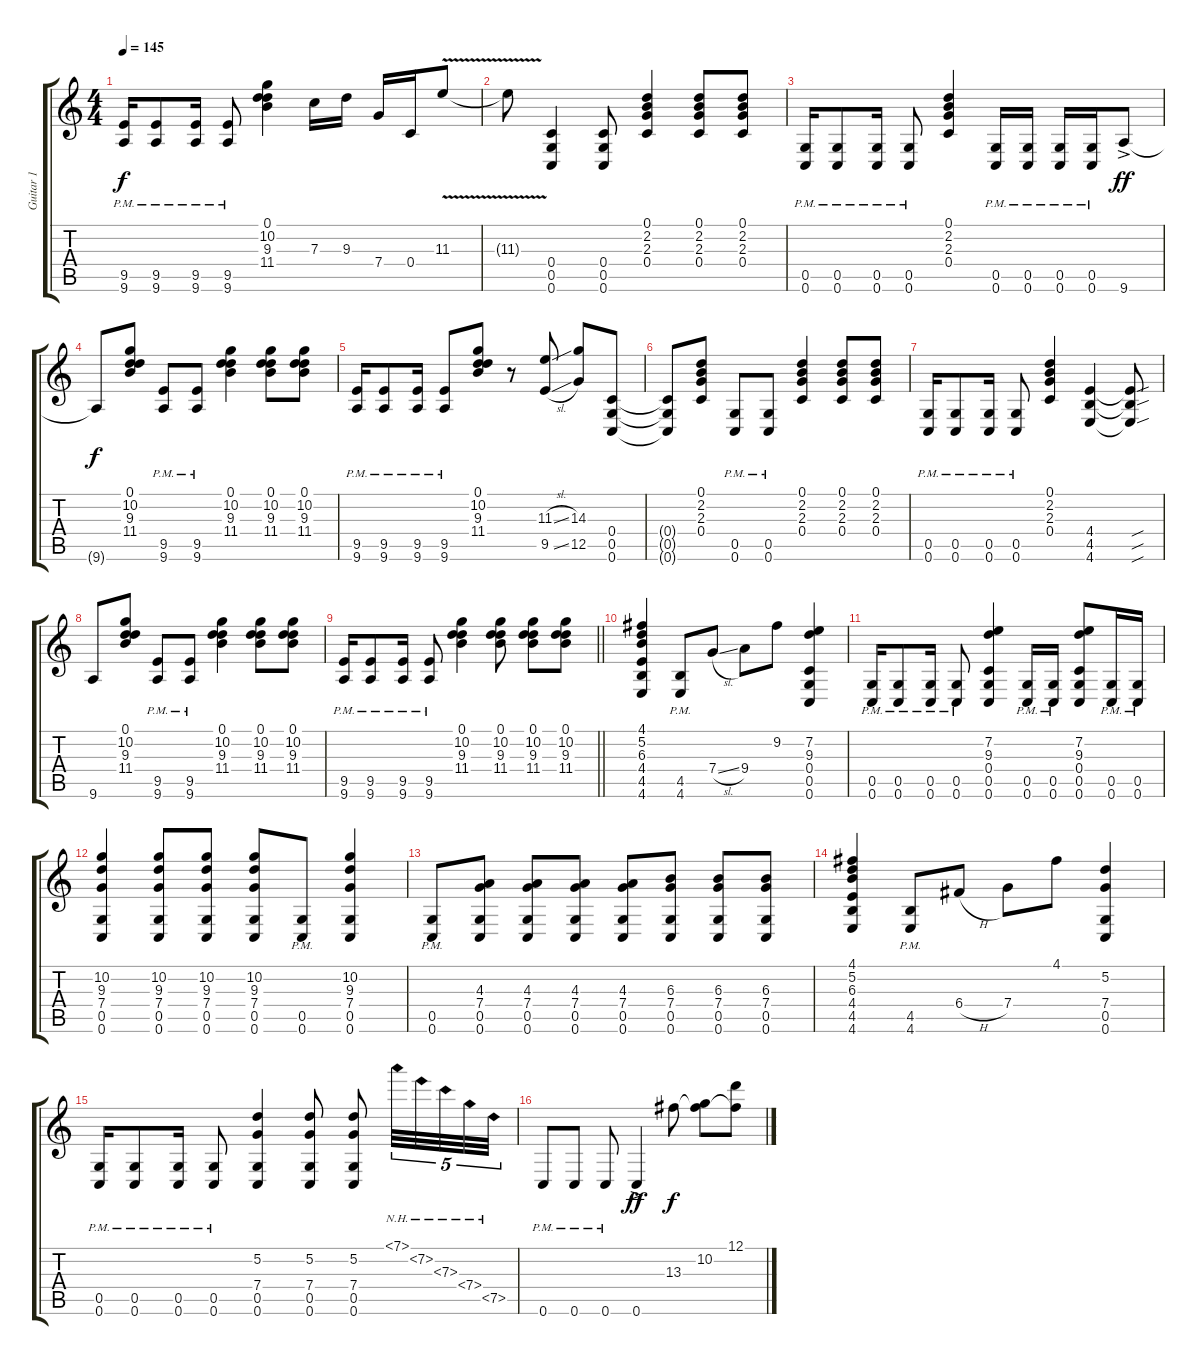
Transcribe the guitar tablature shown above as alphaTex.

\track ("Guitar 1" "Guitar 1") {instrument distortionguitar}
\staff {score tabs}
\tuning (D4 A3 F3 C3 G2 C2) {hide}
\ts (4 4)
\tempo 145
\clef g2
\ks c
(9.5{pm} 9.6{pm}).16{dy f} (9.5{pm} 9.6{pm}).8 (9.5{pm} 9.6{pm}).16 (9.5{pm} 9.6{pm}).8 (0.1 10.2 9.3 11.4).4 7.3.16 9.3.16 7.4.16 0.4.16 11.3{v}.8 |
11.3{t}.8 (0.4 0.5 0.6).4 (0.4 0.5 0.6).8 (0.1 2.2 2.3 0.4).4 (0.1 2.2 2.3 0.4).8 (0.1 2.2 2.3 0.4).8 |
(0.5{pm} 0.6{pm}).16 (0.5{pm} 0.6{pm}).8 (0.5{pm} 0.6{pm}).16 (0.5{pm} 0.6{pm}).8 (0.1 2.2 2.3 0.4).4 (0.5{pm} 0.6{pm}).16 (0.5{pm} 0.6{pm}).16 (0.5{pm} 0.6{pm}).16 (0.5{pm} 0.6{pm}).16 9.6{ac}.8{dy ff} |
9.6{t}.8{dy f} (0.1 10.2 9.3 11.4).8 (9.5{pm} 9.6{pm}).8 (9.5{pm} 9.6{pm}).8 (0.1 10.2 9.3 11.4).4 (0.1 10.2 9.3 11.4).8 (0.1 10.2 9.3 11.4).8 |
(9.5{pm} 9.6{pm}).16 (9.5{pm} 9.6{pm}).8 (9.5{pm} 9.6{pm}).16 (9.5{pm} 9.6{pm}).8 (0.1 10.2 9.3 11.4).8 r.8 (11.3{sl} 9.5{sl}).8 (14.3 12.5).8 (0.4 0.5 0.6).8 |
(0.4{t} 0.5{t} 0.6{t}).8 (0.1 2.2 2.3 0.4).8 (0.5{pm} 0.6{pm}).8 (0.5{pm} 0.6{pm}).8 (0.1 2.2 2.3 0.4).4 (0.1 2.2 2.3 0.4).8 (0.1 2.2 2.3 0.4).8 |
(0.5{pm} 0.6{pm}).16 (0.5{pm} 0.6{pm}).8 (0.5{pm} 0.6{pm}).16 (0.5{pm} 0.6{pm}).8 (0.1 2.2 2.3 0.4).4 (4.4 4.5 4.6).4 (4.4{sou t} 4.5{sou t} 4.6{sou t}).8 |
9.6.8 (0.1 10.2 9.3 11.4).8 (9.5{pm} 9.6{pm}).8 (9.5{pm} 9.6{pm}).8 (0.1 10.2 9.3 11.4).4 (0.1 10.2 9.3 11.4).8 (0.1 10.2 9.3 11.4).8 |
\barLineRight lightlight
(9.5{pm} 9.6{pm}).16 (9.5{pm} 9.6{pm}).8 (9.5{pm} 9.6{pm}).16 (9.5{pm} 9.6{pm}).8 (0.1 10.2 9.3 11.4).4 (0.1 10.2 9.3 11.4).8 (0.1 10.2 9.3 11.4).8 (0.1 10.2 9.3 11.4).8 |
\section ("" "")
(4.1 5.2 6.3 4.4 4.5 4.6).4 (4.5{pm} 4.6{pm}).8 7.4{sl}.8 9.4.8 9.2.8 (7.2 9.3 0.4 0.5 0.6).4 |
(0.5{pm} 0.6{pm}).16 (0.5{pm} 0.6{pm}).8 (0.5{pm} 0.6{pm}).16 (0.5{pm} 0.6{pm}).8 (7.2 9.3 0.4 0.5 0.6).4 (0.5{pm} 0.6{pm}).16 (0.5{pm} 0.6{pm}).16 (7.2 9.3 0.4 0.5 0.6).8 (0.5{pm} 0.6{pm}).16 (0.5{pm} 0.6{pm}).16 |
(10.2 9.3 7.4 0.5 0.6).4 (10.2 9.3 7.4 0.5 0.6).8 (10.2 9.3 7.4 0.5 0.6).8 (10.2 9.3 7.4 0.5 0.6).8 (0.5{pm} 0.6{pm}).8 (10.2 9.3 7.4 0.5 0.6).4 |
(0.5{pm} 0.6{pm}).8 (4.3 7.4 0.5 0.6).8 (4.3 7.4 0.5 0.6).8 (4.3 7.4 0.5 0.6).8 (4.3 7.4 0.5 0.6).8 (6.3 7.4 0.5 0.6).8 (6.3 7.4 0.5 0.6).8 (6.3 7.4 0.5 0.6).8 |
(4.1 5.2 6.3 4.4 4.5 4.6).4 (4.5{pm} 4.6{pm}).8 6.4{h}.8 7.4.8 4.1.8 (5.2 7.4 0.5 0.6).4 |
(0.5{pm} 0.6{pm}).16 (0.5{pm} 0.6{pm}).8 (0.5{pm} 0.6{pm}).16 (0.5{pm} 0.6{pm}).8 (5.2 7.4 0.5 0.6).4 (5.2 7.4 0.5 0.6).8 (5.2 7.4 0.5 0.6).8 7.1{nh}.32{tu (5 4)} 7.2{nh}.32{tu (5 4)} 7.3{nh}.32{tu (5 4)} 7.4{nh}.32{tu (5 4)} 7.5{nh}.32{tu (5 4)} |
0.6{pm}.8 0.6{pm}.8 0.6{pm}.8 0.6{ac}.4{dy ff} 13.3.8{dy f} (10.2 13.3{t}).8 (12.1 13.3{t}).8
